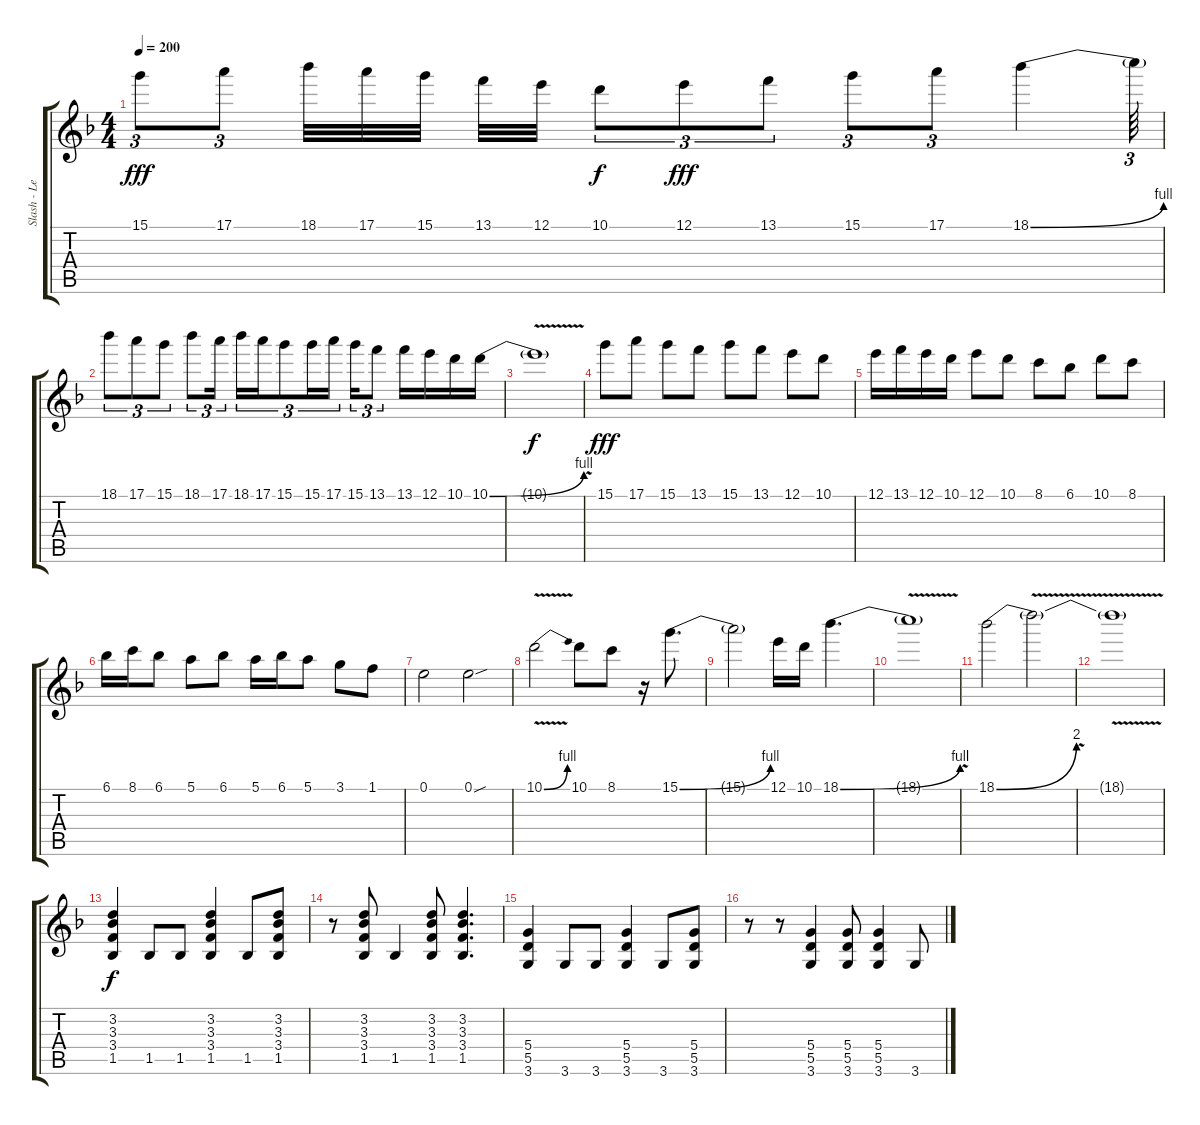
\track ("Slash - Lead Guitar" "Slash - Le") {instrument acousticguitarsteel}
\staff {score tabs}
\tuning (E4 B3 G3 D3 A2 E2) {hide}
\ts (4 4)
\tempo 200
\clef g2
\ks dminor
15.1.8{tu (3 2) dy fff} 17.1.8{tu (3 2)} 18.1.32 17.1.32 15.1.32 13.1.32 12.1.32 10.1.8{tu (3 2) dy f} 12.1.8{tu (3 2) dy fff} 13.1.8{tu (3 2)} 15.1.8{tu (3 2)} 17.1.8{tu (3 2)} 18.1{be (bend 0 0 60 4)}.4 18.1{t}.64{tu (3 2)} |
18.1.8{tu (3 2)} 17.1.8{tu (3 2)} 15.1.8{tu (3 2)} 18.1.8{tu (3 2)} 17.1.16{tu (3 2) beam splitsecondary} 18.1.16{tu (3 2)} 17.1.16{tu (3 2)} 15.1.8{tu (3 2)} 15.1.16{tu (3 2)} 17.1.16{tu (3 2) beam splitsecondary} 15.1.16{tu (3 2)} 13.1.8{tu (3 2)} 13.1.16 12.1.16 10.1.16 10.1{be (bend 0 0 60 4)}.16 |
10.1{v t}.1{dy f} |
15.1.8{dy fff} 17.1.8 15.1.8 13.1.8 15.1.8 13.1.8 12.1.8 10.1.8 |
12.1.16 13.1.16 12.1.16 10.1.16 12.1.8 10.1.8 8.1.8 6.1.8 10.1.8 8.1.8 |
6.1.16 8.1.16 6.1.8 5.1.8 6.1.8 5.1.16 6.1.16 5.1.8 3.1.8 1.1.8 |
0.1.2 0.1{sou}.2 |
10.1{be (bend 0 0 60 4) v}.2 10.1.8 8.1.8 r.16 15.1{be (bend 0 0 60 4)}.8{d} |
15.1{t}.2 12.1.16 10.1.16 18.1{be (bend 0 0 60 4)}.4{d} |
18.1{v t}.1 |
18.1{be (bend 0 0 60 8)}.2 18.1{v t}.2 |
18.1{v t}.1 |
(3.2 3.3 3.4 1.5).4{dy f} 1.5.8 1.5.8 (3.2 3.3 3.4 1.5).4 1.5.8 (3.2 3.3 3.4 1.5).8 |
r.8 (3.2 3.3 3.4 1.5).8 1.5.4 (3.2 3.3 3.4 1.5).8 (3.2 3.3 3.4 1.5).4{d} |
(5.4 5.5 3.6).4 3.6.8 3.6.8 (5.4 5.5 3.6).4 3.6.8 (5.4 5.5 3.6).8 |
r.8 r.8 (5.4 5.5 3.6).4 (5.4 5.5 3.6).8 (5.4 5.5 3.6).4 3.6.8
